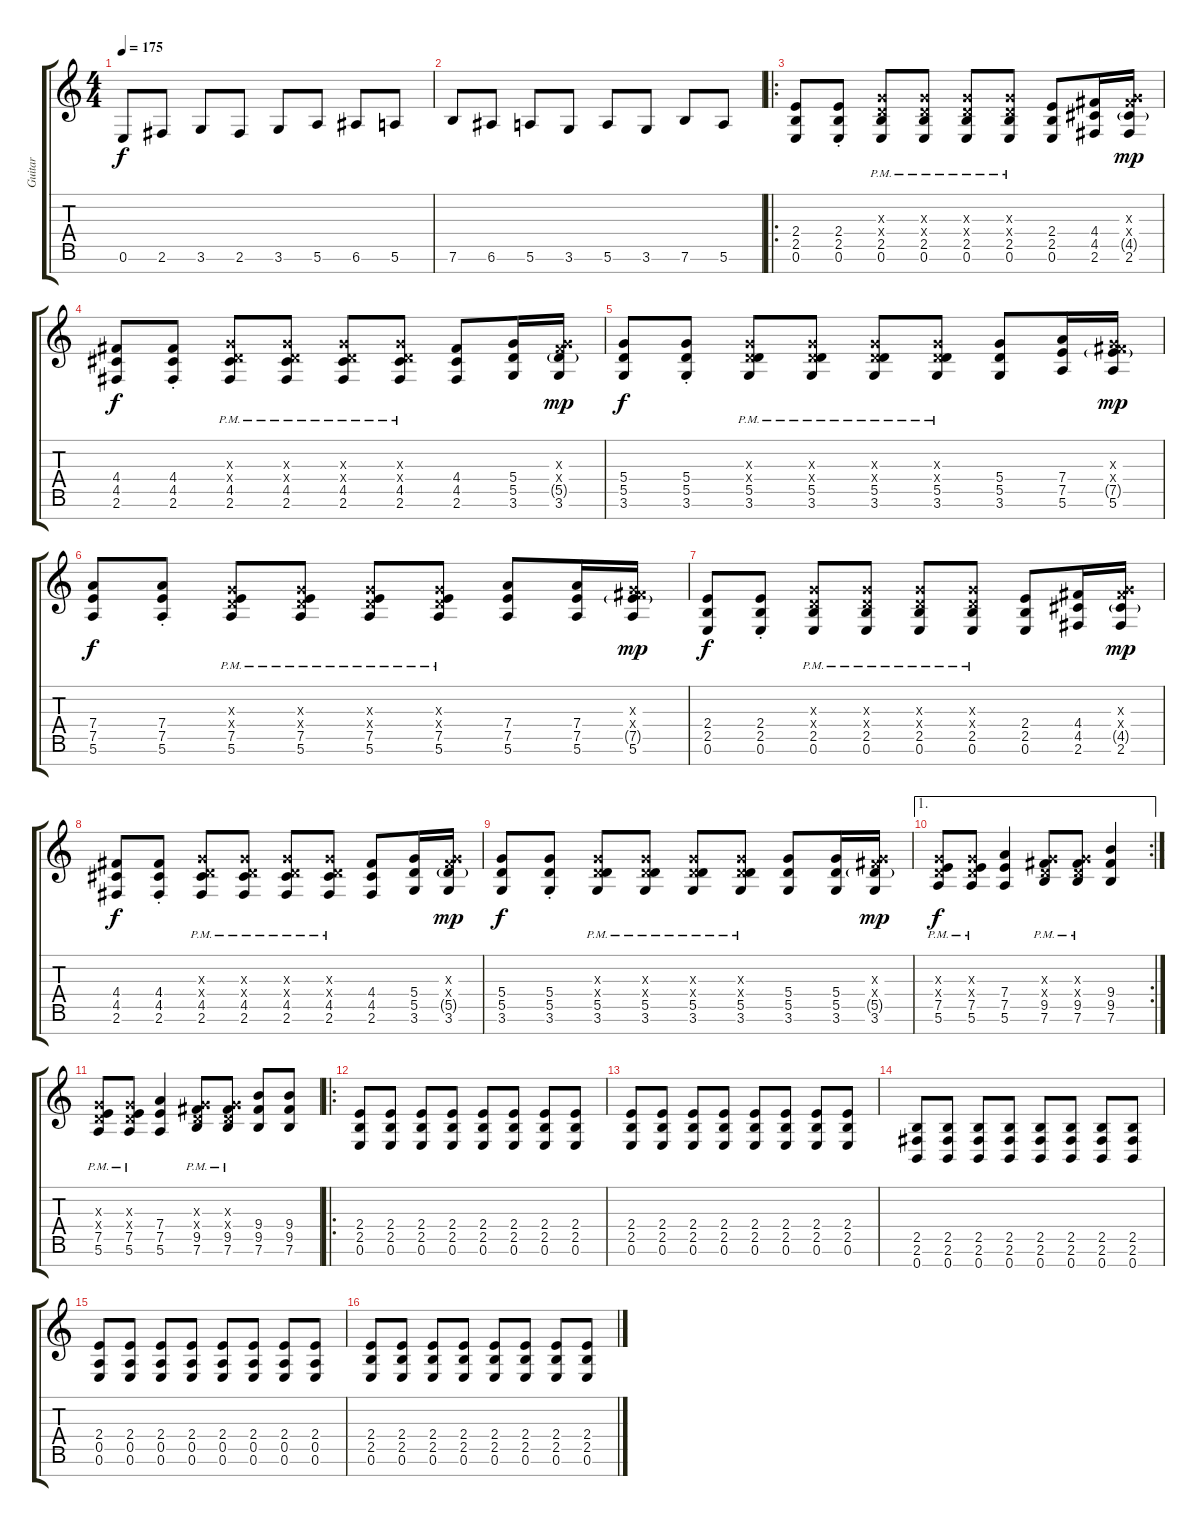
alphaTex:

\track ("Guitar" "Guitar") {instrument distortionguitar}
\staff {score tabs}
\tuning (E4 B3 G3 D3 A2 E2 B1) {hide}
\ts (4 4)
\tempo 175
\clef g2
\ks c
0.6.8{dy f} 2.6.8 3.6.8 2.6.8 3.6.8 5.6.8 6.6.8 5.6.8 |
7.6.8 6.6.8 5.6.8 3.6.8 5.6.8 3.6.8 7.6.8 5.6.8 |
\ro
(2.4 2.5 0.6).8 (2.4{st} 2.5{st} 0.6{st}).8 (0.3{x} 0.4{x} 2.5{pm} 0.6{pm}).8 (0.3{x} 0.4{x} 2.5{pm} 0.6{pm}).8 (0.3{x} 0.4{x} 2.5{pm} 0.6{pm}).8 (0.3{x} 0.4{x} 2.5{pm} 0.6{pm}).8 (2.4 2.5 0.6).8 (4.4 4.5 2.6).16 (0.3{x} 4.4{x} 4.5{g} 2.6).16{dy mp} |
(4.4 4.5 2.6).8{dy f} (4.4{st} 4.5{st} 2.6{st}).8 (0.3{x} 0.4{x} 4.5{pm} 2.6{pm}).8 (0.3{x} 0.4{x} 4.5{pm} 2.6{pm}).8 (0.3{x} 0.4{x} 4.5{pm} 2.6{pm}).8 (0.3{x} 0.4{x} 4.5{pm} 2.6{pm}).8 (4.4 4.5 2.6).8 (5.4 5.5 3.6).16 (0.3{x} 4.4{x} 5.5{g} 3.6).16{dy mp} |
(5.4 5.5 3.6).8{dy f} (5.4{st} 5.5{st} 3.6{st}).8 (0.3{x} 0.4{x} 5.5{pm} 3.6{pm}).8 (0.3{x} 0.4{x} 5.5{pm} 3.6{pm}).8 (0.3{x} 0.4{x} 5.5{pm} 3.6{pm}).8 (0.3{x} 0.4{x} 5.5{pm} 3.6{pm}).8 (5.4 5.5 3.6).8 (7.4 7.5 5.6).16 (0.3{x} 4.4{x} 7.5{g} 5.6).16{dy mp} |
(7.4 7.5 5.6).8{dy f} (7.4{st} 7.5{st} 5.6{st}).8 (0.3{x} 0.4{x} 7.5{pm} 5.6{pm}).8 (0.3{x} 0.4{x} 7.5{pm} 5.6{pm}).8 (0.3{x} 0.4{x} 7.5{pm} 5.6{pm}).8 (0.3{x} 0.4{x} 7.5{pm} 5.6{pm}).8 (7.4 7.5 5.6).8 (7.4 7.5 5.6).16 (0.3{x} 4.4{x} 7.5{g} 5.6).16{dy mp} |
(2.4 2.5 0.6).8{dy f} (2.4{st} 2.5{st} 0.6{st}).8 (0.3{x} 0.4{x} 2.5{pm} 0.6{pm}).8 (0.3{x} 0.4{x} 2.5{pm} 0.6{pm}).8 (0.3{x} 0.4{x} 2.5{pm} 0.6{pm}).8 (0.3{x} 0.4{x} 2.5{pm} 0.6{pm}).8 (2.4 2.5 0.6).8 (4.4 4.5 2.6).16 (0.3{x} 4.4{x} 4.5{g} 2.6).16{dy mp} |
(4.4 4.5 2.6).8{dy f} (4.4{st} 4.5{st} 2.6{st}).8 (0.3{x} 0.4{x} 4.5{pm} 2.6{pm}).8 (0.3{x} 0.4{x} 4.5{pm} 2.6{pm}).8 (0.3{x} 0.4{x} 4.5{pm} 2.6{pm}).8 (0.3{x} 0.4{x} 4.5{pm} 2.6{pm}).8 (4.4 4.5 2.6).8 (5.4 5.5 3.6).16 (0.3{x} 4.4{x} 5.5{g} 3.6).16{dy mp} |
(5.4 5.5 3.6).8{dy f} (5.4{st} 5.5{st} 3.6{st}).8 (0.3{x} 0.4{x} 5.5{pm} 3.6{pm}).8 (0.3{x} 0.4{x} 5.5{pm} 3.6{pm}).8 (0.3{x} 0.4{x} 5.5{pm} 3.6{pm}).8 (0.3{x} 0.4{x} 5.5{pm} 3.6{pm}).8 (5.4 5.5 3.6).8 (5.4 5.5 3.6).16 (0.3{x} 4.4{x} 5.5{g} 3.6).16{dy mp} |
\ae 1
\rc 2
(0.3{x} 0.4{x} 7.5{pm} 5.6{pm}).8{dy f} (0.3{x} 0.4{x} 7.5{pm} 5.6{pm}).8 (7.4 7.5 5.6).4 (0.3{x} 0.4{x} 9.5{pm} 7.6{pm}).8 (0.3{x} 0.4{x} 9.5{pm} 7.6{pm}).8 (9.4 9.5 7.6).4 |
(0.3{x} 0.4{x} 7.5{pm} 5.6{pm}).8 (0.3{x} 0.4{x} 7.5{pm} 5.6{pm}).8 (7.4 7.5 5.6).4 (0.3{x} 0.4{x} 9.5{pm} 7.6{pm}).8 (0.3{x} 0.4{x} 9.5{pm} 7.6{pm}).8 (9.4 9.5 7.6).8 (9.4 9.5 7.6).8 |
\ro
(2.4 2.5 0.6).8 (2.4 2.5 0.6).8 (2.4 2.5 0.6).8 (2.4 2.5 0.6).8 (2.4 2.5 0.6).8 (2.4 2.5 0.6).8 (2.4 2.5 0.6).8 (2.4 2.5 0.6).8 |
(2.4 2.5 0.6).8 (2.4 2.5 0.6).8 (2.4 2.5 0.6).8 (2.4 2.5 0.6).8 (2.4 2.5 0.6).8 (2.4 2.5 0.6).8 (2.4 2.5 0.6).8 (2.4 2.5 0.6).8 |
(2.5 2.6 0.7).8 (2.5 2.6 0.7).8 (2.5 2.6 0.7).8 (2.5 2.6 0.7).8 (2.5 2.6 0.7).8 (2.5 2.6 0.7).8 (2.5 2.6 0.7).8 (2.5 2.6 0.7).8 |
(2.4 0.5 0.6).8 (2.4 0.5 0.6).8 (2.4 0.5 0.6).8 (2.4 0.5 0.6).8 (2.4 0.5 0.6).8 (2.4 0.5 0.6).8 (2.4 0.5 0.6).8 (2.4 0.5 0.6).8 |
(2.4 2.5 0.6).8 (2.4 2.5 0.6).8 (2.4 2.5 0.6).8 (2.4 2.5 0.6).8 (2.4 2.5 0.6).8 (2.4 2.5 0.6).8 (2.4 2.5 0.6).8 (2.4 2.5 0.6).8
